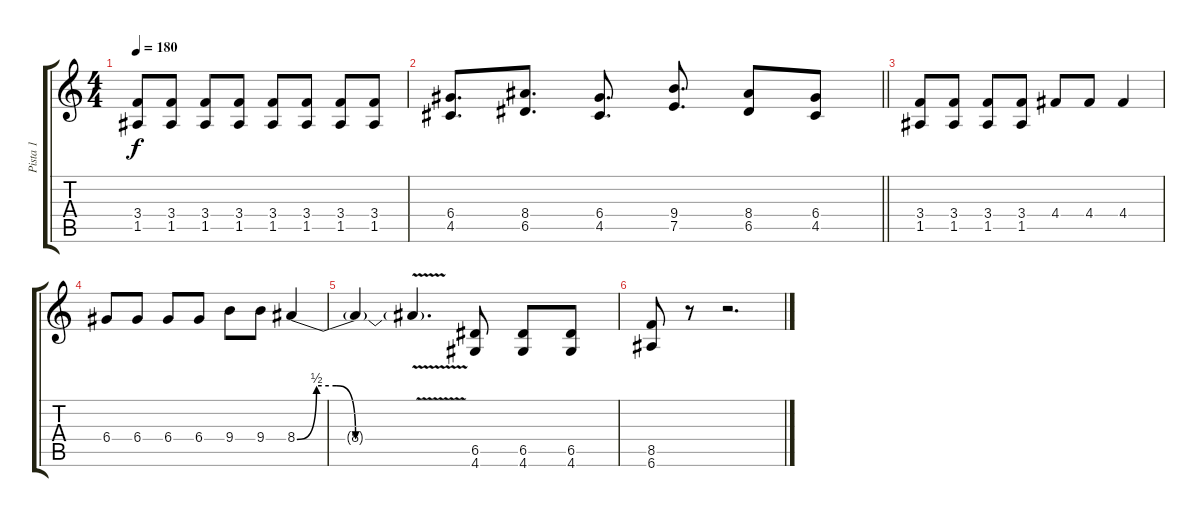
\track ("Pista 1" "Pista 1") {instrument distortionguitar}
\staff {score tabs}
\tuning (E4 B3 G3 D3 A2 E2) {hide}
\ts (4 4)
\tempo 180
\clef g2
\ks c
(3.4 1.5).8{dy f} (3.4 1.5).8 (3.4 1.5).8 (3.4 1.5).8 (3.4 1.5).8 (3.4 1.5).8 (3.4 1.5).8 (3.4 1.5).8 |
\barLineRight lightlight
(6.4 4.5).8{d} (8.4 6.5).8{d} (6.4 4.5).8{d} (9.4 7.5).8{d} (8.4 6.5).8 (6.4 4.5).8 |
(3.4 1.5).8 (3.4 1.5).8 (3.4 1.5).8 (3.4 1.5).8 4.4.8 4.4.8 4.4.4 |
6.4.8 6.4.8 6.4.8 6.4.8 9.4.8 9.4.8 8.4{be (custom 0 0 10 2 20 2 30 0 60 0)}.4 |
8.4{t}.4 8.4{v t}.4{d} (6.5 4.6).8 (6.5 4.6).8 (6.5 4.6).8 |
(8.5 6.6).8 r.8 r.2{d}
